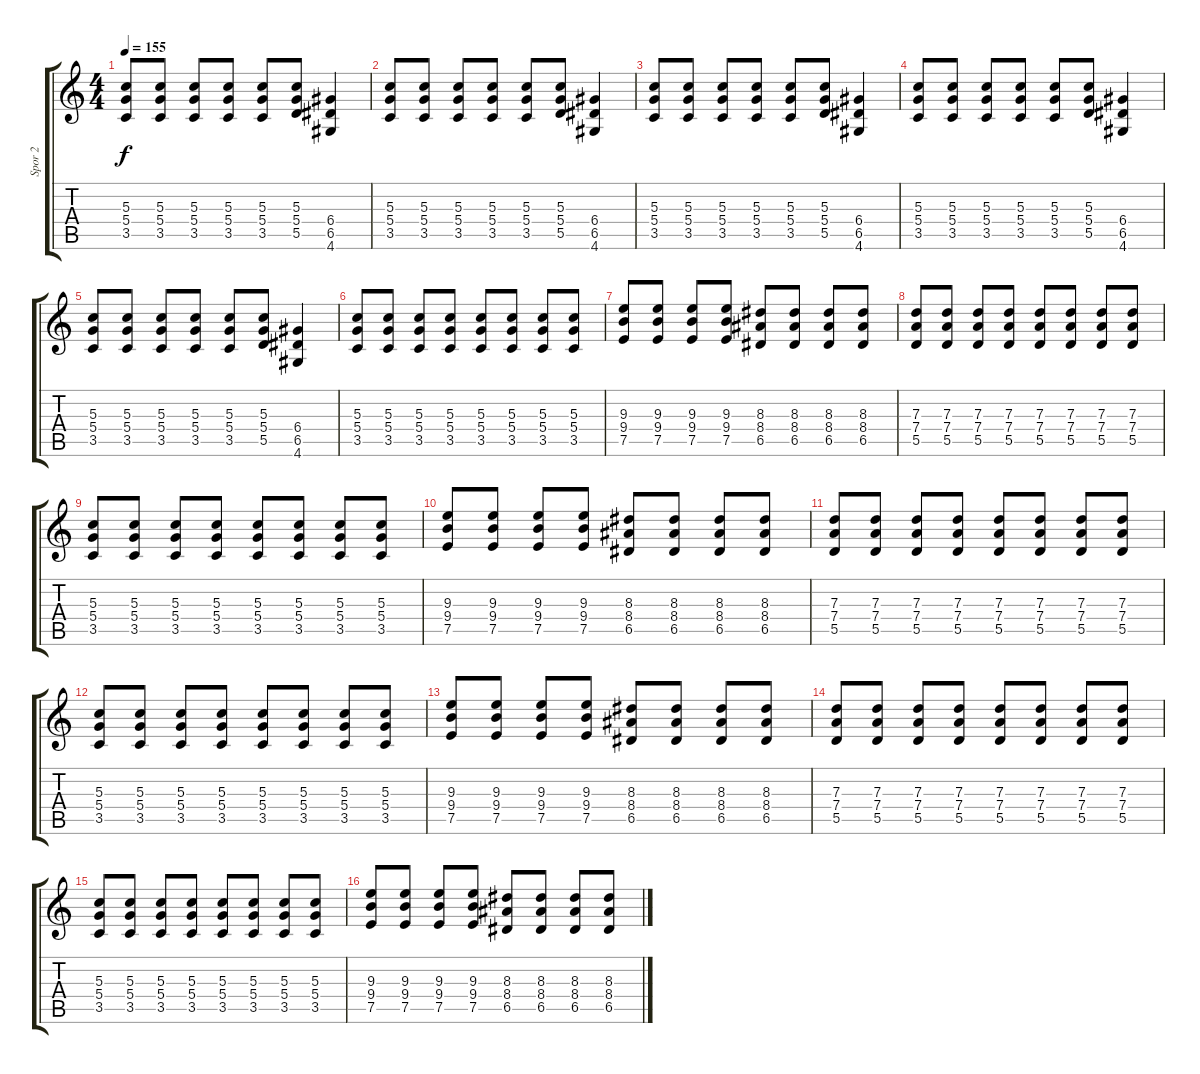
\track ("Spor 2" "Spor 2") {instrument overdrivenguitar}
\staff {score tabs}
\tuning (E4 B3 G3 D3 A2 E2) {hide}
\ts (4 4)
\tempo 155
\clef g2
\ks c
(5.3 5.4 3.5).8{dy f} (5.3 5.4 3.5).8 (5.3 5.4 3.5).8 (5.3 5.4 3.5).8 (5.3 5.4 3.5).8 (5.3 5.4 5.5).8 (6.4 6.5 4.6).4 |
(5.3 5.4 3.5).8 (5.3 5.4 3.5).8 (5.3 5.4 3.5).8 (5.3 5.4 3.5).8 (5.3 5.4 3.5).8 (5.3 5.4 5.5).8 (6.4 6.5 4.6).4 |
(5.3 5.4 3.5).8 (5.3 5.4 3.5).8 (5.3 5.4 3.5).8 (5.3 5.4 3.5).8 (5.3 5.4 3.5).8 (5.3 5.4 5.5).8 (6.4 6.5 4.6).4 |
(5.3 5.4 3.5).8 (5.3 5.4 3.5).8 (5.3 5.4 3.5).8 (5.3 5.4 3.5).8 (5.3 5.4 3.5).8 (5.3 5.4 5.5).8 (6.4 6.5 4.6).4 |
(5.3 5.4 3.5).8 (5.3 5.4 3.5).8 (5.3 5.4 3.5).8 (5.3 5.4 3.5).8 (5.3 5.4 3.5).8 (5.3 5.4 5.5).8 (6.4 6.5 4.6).4 |
(5.3 5.4 3.5).8 (5.3 5.4 3.5).8 (5.3 5.4 3.5).8 (5.3 5.4 3.5).8 (5.3 5.4 3.5).8 (5.3 5.4 3.5).8 (5.3 5.4 3.5).8 (5.3 5.4 3.5).8 |
(9.3 9.4 7.5).8 (9.3 9.4 7.5).8 (9.3 9.4 7.5).8 (9.3 9.4 7.5).8 (8.3 8.4 6.5).8 (8.3 8.4 6.5).8 (8.3 8.4 6.5).8 (8.3 8.4 6.5).8 |
(7.3 7.4 5.5).8 (7.3 7.4 5.5).8 (7.3 7.4 5.5).8 (7.3 7.4 5.5).8 (7.3 7.4 5.5).8 (7.3 7.4 5.5).8 (7.3 7.4 5.5).8 (7.3 7.4 5.5).8 |
(5.3 5.4 3.5).8 (5.3 5.4 3.5).8 (5.3 5.4 3.5).8 (5.3 5.4 3.5).8 (5.3 5.4 3.5).8 (5.3 5.4 3.5).8 (5.3 5.4 3.5).8 (5.3 5.4 3.5).8 |
(9.3 9.4 7.5).8 (9.3 9.4 7.5).8 (9.3 9.4 7.5).8 (9.3 9.4 7.5).8 (8.3 8.4 6.5).8 (8.3 8.4 6.5).8 (8.3 8.4 6.5).8 (8.3 8.4 6.5).8 |
(7.3 7.4 5.5).8 (7.3 7.4 5.5).8 (7.3 7.4 5.5).8 (7.3 7.4 5.5).8 (7.3 7.4 5.5).8 (7.3 7.4 5.5).8 (7.3 7.4 5.5).8 (7.3 7.4 5.5).8 |
(5.3 5.4 3.5).8 (5.3 5.4 3.5).8 (5.3 5.4 3.5).8 (5.3 5.4 3.5).8 (5.3 5.4 3.5).8 (5.3 5.4 3.5).8 (5.3 5.4 3.5).8 (5.3 5.4 3.5).8 |
(9.3 9.4 7.5).8 (9.3 9.4 7.5).8 (9.3 9.4 7.5).8 (9.3 9.4 7.5).8 (8.3 8.4 6.5).8 (8.3 8.4 6.5).8 (8.3 8.4 6.5).8 (8.3 8.4 6.5).8 |
(7.3 7.4 5.5).8 (7.3 7.4 5.5).8 (7.3 7.4 5.5).8 (7.3 7.4 5.5).8 (7.3 7.4 5.5).8 (7.3 7.4 5.5).8 (7.3 7.4 5.5).8 (7.3 7.4 5.5).8 |
(5.3 5.4 3.5).8 (5.3 5.4 3.5).8 (5.3 5.4 3.5).8 (5.3 5.4 3.5).8 (5.3 5.4 3.5).8 (5.3 5.4 3.5).8 (5.3 5.4 3.5).8 (5.3 5.4 3.5).8 |
(9.3 9.4 7.5).8 (9.3 9.4 7.5).8 (9.3 9.4 7.5).8 (9.3 9.4 7.5).8 (8.3 8.4 6.5).8 (8.3 8.4 6.5).8 (8.3 8.4 6.5).8 (8.3 8.4 6.5).8
